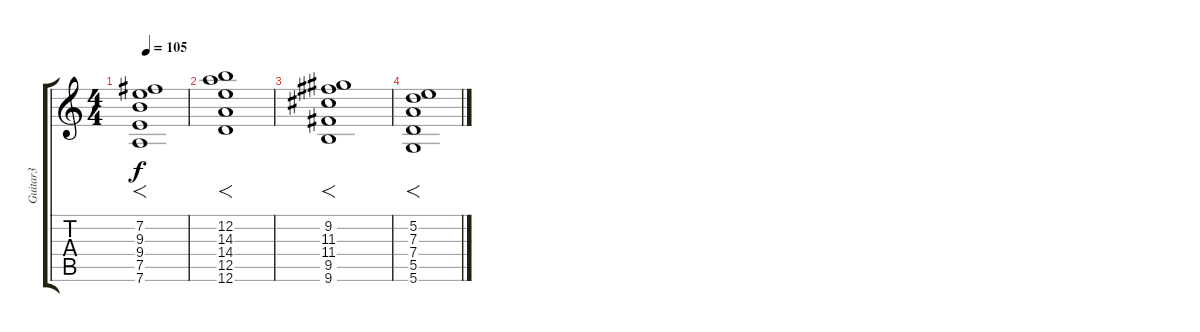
\track ("Guitar3" "Guitar3") {instrument acousticguitarsteel}
\staff {score tabs}
\tuning (E4 B3 G3 D3 A2 D2) {hide}
\ts (4 4)
\tempo 105
\clef g2
\ks c
(7.2 9.3 9.4 7.5 7.6).1{f dy f volume 16 instrument electricguitarclean} |
(12.2 14.3 14.4 12.5 12.6).1{f volume 16 instrument electricguitarclean} |
(9.2 11.3 11.4 9.5 9.6).1{f volume 16 instrument electricguitarclean} |
(5.2 7.3 7.4 5.5 5.6).1{f volume 16 instrument electricguitarclean}
